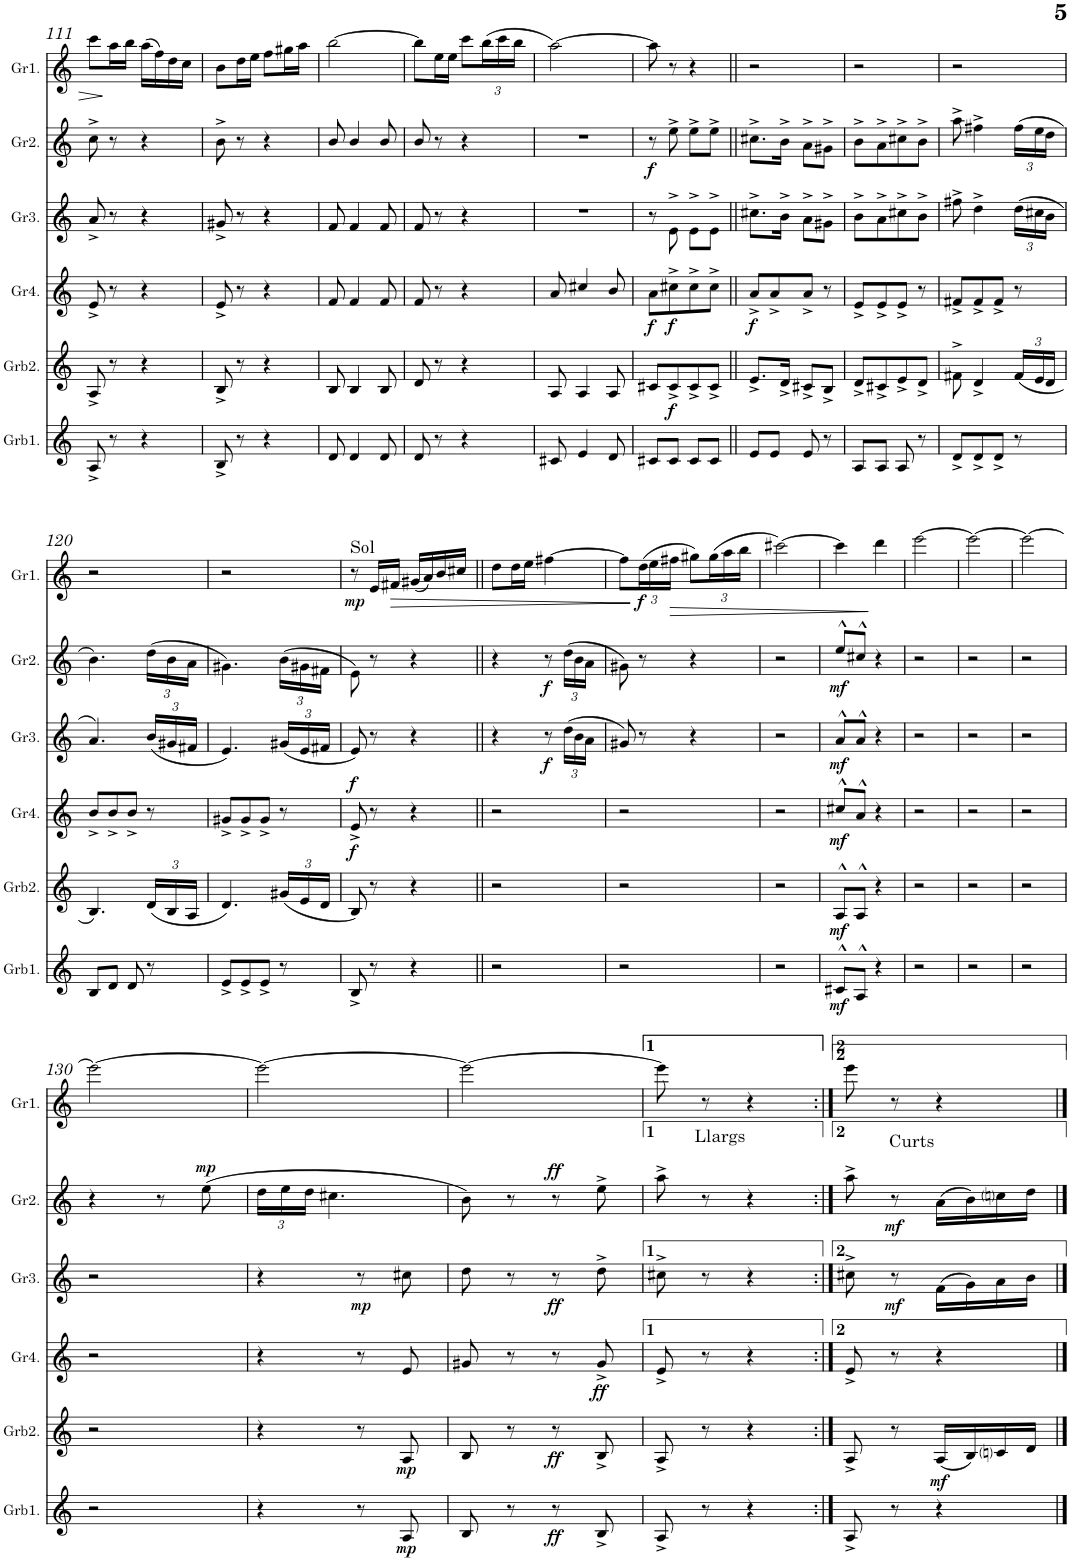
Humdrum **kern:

**kern	**dynam	**kern	**dynam	**kern	**dynam	**kern	**dynam	**kern	**dynam	**kern	**dynam
*part6	*part6	*part5	*part5	*part4	*part4	*part3	*part3	*part2	*part2	*part1	*part1
*staff6	*staff6	*staff5	*staff5	*staff4	*staff4	*staff3	*staff3	*staff2	*staff2	*staff1	*staff1
*I"Gralla baixa1	*	*I"Gralla baixa2	*	*I"Gralla4	*	*I"Gralla3	*	*I"Gralla2	*	*I"Gralla1	*
*I'Grb1.	*	*I'Grb2.	*	*I'Gr4.	*	*I'Gr3.	*	*I'Gr2.	*	*I'Gr1.	*
!!LO:PB:g=z
*clefG2	*	*clefG2	*	*clefG2	*	*clefG2	*	*clefG2	*	*clefG2	*
*k[]	*	*k[]	*	*k[]	*	*k[]	*	*k[]	*	*k[]	*
*M2/4	*	*M2/4	*	*M2/4	*	*M2/4	*	*M2/4	*	*M2/4	*
=111	=111	=111	=111	=111	=111	=111	=111	=111	=111	=111	=111
8A^/	.	8A^/	.	8e^/	.	8a^/	.	8cc^\	.	8ccc\L	.
8r	.	8r	.	8r	.	8r	.	8r	.	16aa\L	.
.	.	.	.	.	.	.	.	.	.	16bb\JJ	.
4r	.	4r	.	4r	.	4r	.	4r	.	(16aa\LL	.
.	.	.	.	.	.	.	.	.	.	16ff\)	.
.	.	.	.	.	.	.	.	.	.	16dd\	.
.	.	.	.	.	.	.	.	.	.	16cc\JJ	.
=112	=112	=112	=112	=112	=112	=112	=112	=112	=112	=112	=112
8B^/	.	8B^/	.	8e^/	.	8g#X^/	.	8b^\	.	8b\L	.
8r	.	8r	.	8r	.	8r	.	8r	.	16dd\L	.
.	.	.	.	.	.	.	.	.	.	16ee\JJ	.
4r	.	4r	.	4r	.	4r	.	4r	.	8ff\L	.
.	.	.	.	.	.	.	.	.	.	16gg#X\L	.
.	.	.	.	.	.	.	.	.	.	16aa\JJ	.
=113	=113	=113	=113	=113	=113	=113	=113	=113	=113	=113	=113
8d/	.	8B/	.	8f/	.	8f/	.	8b/	.	[2bb\	.
4d/	.	4B/	.	4f/	.	4f/	.	4b/	.	.	.
8d/	.	8B/	.	8f/	.	8f/	.	8b/	.	.	.
=114	=114	=114	=114	=114	=114	=114	=114	=114	=114	=114	=114
8d/	.	8d/	.	8f/	.	8f/	.	8b/	.	8bb\L]	.
8r	.	8r	.	8r	.	8r	.	8r	.	16ee\L	.
.	.	.	.	.	.	.	.	.	.	16ee\JJ	.
4r	.	4r	.	4r	.	4r	.	4r	.	8ccc\L	.
*	*	*	*	*	*	*	*	*	*	*Xbrackettup	*
.	.	.	.	.	.	.	.	.	.	(24bb\L	.
.	.	.	.	.	.	.	.	.	.	24ccc\	.
.	.	.	.	.	.	.	.	.	.	24bb\JJ	.
=115	=115	=115	=115	=115	=115	=115	=115	=115	=115	=115	=115
8c#X/	.	8A/	.	8a/	.	2r	.	2r	.	[2aa\)	.
4e/	.	4A/	.	4cc#X/	.	.	.	.	.	.	.
8d/	.	8A/	.	8b/	.	.	.	.	.	.	.
=116	=116	=116	=116	=116	=116	=116	=116	=116	=116	=116	=116
!	!	!	!	!	!LO:DY:b	!	!	!	!LO:DY:b	!	!
8c#X/L	.	8c#X/L	.	8a\L	f	8r	.	8r	f	8aa\]	.
!	!	!	!LO:DY:b	!	!LO:DY:b	!	!	!	!	!	!
8c#/J	.	8c#^/	f	8cc#X^\	f	8e^\	.	8ee^\	.	8r	.
8c#/L	.	8c#^/	.	8cc#^\	.	8e^\L	.	8ee^\L	.	4r	.
8c#/J	.	8c#^/J	.	8cc#^\J	.	8e^\J	.	8ee^\J	.	.	.
=117||	=117||	=117||	=117||	=117||	=117||	=117||	=117||	=117||	=117||	=117||	=117||
!	!	!	!	!	!LO:DY:b	!	!	!	!	!	!
8e/L	.	8.e^/L	.	8a^/L	f	8.cc#X^\L	.	8.cc#X^\L	.	2r	.
8e/J	.	.	.	8a^/	.	.	.	.	.	.	.
.	.	16d^/Jk	.	.	.	16b^\Jk	.	16b^\Jk	.	.	.
8e/	.	8c#X^/L	.	8a^/J	.	8a^\L	.	8a^\L	.	.	.
8r	.	8B^/J	.	8r	.	8g#X^\J	.	8g#X^\J	.	.	.
=118	=118	=118	=118	=118	=118	=118	=118	=118	=118	=118	=118
8A/L	.	8d^/L	.	8e^/L	.	8b^\L	.	8b^\L	.	2r	.
8A/J	.	8c#X^/	.	8e^/	.	8a^\	.	8a^\	.	.	.
8A/	.	8e^/	.	8e^/J	.	8cc#X^\	.	8cc#X^\	.	.	.
8r	.	8d^/J	.	8r	.	8b^\J	.	8b^\J	.	.	.
=119	=119	=119	=119	=119	=119	=119	=119	=119	=119	=119	=119
8d^/L	.	8f#X^\	.	8f#X^/L	.	8ff#X^\	.	8aa^\	.	2r	.
8d^/	.	4d^/	.	8f#^/	.	4dd^\	.	4ff#X^\	.	.	.
8d^/J	.	.	.	8f#^/J	.	.	.	.	.	.	.
*	*	*Xbrackettup	*	*	*	*Xbrackettup	*	*Xbrackettup	*	*	*
8r	.	(24f#/LL	.	8r	.	(24dd\LL	.	(24ff#\LL	.	.	.
.	.	24e/	.	.	.	24cc#X\	.	24ee\	.	.	.
.	.	24d/JJ	.	.	.	24b\JJ	.	24dd\JJ	.	.	.
!!LO:LB:g=z
=120	=120	=120	=120	=120	=120	=120	=120	=120	=120	=120	=120
8B/L	.	4.B/)	.	8b^/L	.	4.a/)	.	4.b\)	.	2r	.
8d/J	.	.	.	8b^/	.	.	.	.	.	.	.
8d/	.	.	.	8b^/J	.	.	.	.	.	.	.
8r	.	(24d/LL	.	8r	.	(24b/LL	.	(24dd\LL	.	.	.
.	.	24B/	.	.	.	24g#X/	.	24b\	.	.	.
.	.	24A/JJ	.	.	.	24f#X/JJ	.	24a\JJ	.	.	.
=121	=121	=121	=121	=121	=121	=121	=121	=121	=121	=121	=121
8e^/L	.	4.d/)	.	8g#X^/L	.	4.e/)	.	4.g#X\)	.	2r	.
8e^/	.	.	.	8g#^/	.	.	.	.	.	.	.
8e^/J	.	.	.	8g#^/J	.	.	.	.	.	.	.
8r	.	(24g#X/LL	.	8r	.	(24g#X/LL	.	(24b\LL	.	.	.
.	.	24e/	.	.	.	24e/	.	24g#X\	.	.	.
.	.	24d/JJ	.	.	.	24f#X/JJ	.	24f#X\JJ	.	.	.
=122	=122	=122	=122	=122	=122	=122	=122	=122	=122	=122	=122
!	!	!	!	!	!	!	!	!	!	!LO:TX:a:t=Sol	!
!	!	!	!	!	!LO:DY:a	!	!	!	!	!	!
!	!	!	!	!	!LO:DY:n=1:b	!	!	!	!	!	!LO:DY:b
8B^/	.	8B/)	.	8e^/	f f	8e/)	.	8e\)	.	8r	mp
8r	.	8r	.	8r	.	8r	.	8r	.	16e/LL	.
!	!	!	!	!	!	!	!	!	!	!	!LO:HP:b
.	.	.	.	.	.	.	.	.	.	16f#X/JJ	>
4r	.	4r	.	4r	.	4r	.	4r	.	(16g#X/LL	.
.	.	.	.	.	.	.	.	.	.	16a/)	.
.	.	.	.	.	.	.	.	.	.	16b/	.
.	.	.	.	.	.	.	.	.	.	16cc#X/JJ	.
=123||	=123||	=123||	=123||	=123||	=123||	=123||	=123||	=123||	=123||	=123||	=123||
2r	.	2r	.	2r	.	4r	.	4r	.	8dd\L	.
.	.	.	.	.	.	.	.	.	.	16dd\L	.
.	.	.	.	.	.	.	.	.	.	16ee\JJ	.
!	!	!	!	!	!	!	!LO:DY:b	!	!LO:DY:b	!	!
.	.	.	.	.	.	8r	f	8r	f	[4ff#X\	.
.	.	.	.	.	.	(24dd\LL	.	(24dd\LL	.	.	.
.	.	.	.	.	.	24b\	.	24b\	.	.	.
.	.	.	.	.	.	24a\JJ	.	24a\JJ	.	.	.
=124	=124	=124	=124	=124	=124	=124	=124	=124	=124	=124	=124
2r	.	2r	.	2r	.	8g#X/)	.	8g#X\)	.	8ff#\L]	.
!	!	!	!	!	!	!	!	!	!	!	!LO:DY:n=1:b
.	.	.	.	.	.	8r	.	8r	.	(24dd\L	] f
.	.	.	.	.	.	.	.	.	.	24ee\	.
!	!	!	!	!	!	!	!	!	!	!	!LO:HP:b
.	.	.	.	.	.	.	.	.	.	24ff#X\JJ	>
.	.	.	.	.	.	4r	.	4r	.	8gg#X\L)	.
.	.	.	.	.	.	.	.	.	.	(24gg#\L	.
.	.	.	.	.	.	.	.	.	.	24aa\	.
.	.	.	.	.	.	.	.	.	.	24bb\JJ	.
=125	=125	=125	=125	=125	=125	=125	=125	=125	=125	=125	=125
2r	.	2r	.	2r	.	2r	.	2r	.	[2ccc#X\)	.
=126	=126	=126	=126	=126	=126	=126	=126	=126	=126	=126	=126
!	!LO:DY:b	!	!LO:DY:b	!	!LO:DY:b	!	!LO:DY:b	!	!LO:DY:b	!	!
8c#X^^/L	mf	8A^^/L	mf	8cc#X^^/L	mf	8a^^/L	mf	8ee^^/L	mf	4ccc#\]	.
8A^^/J	.	8A^^/J	.	8a^^/J	.	8a^^/J	.	8cc#X^^/J	.	.	.
4r	.	4r	.	4r	.	4r	.	4r	.	4ddd\	]
=127	=127	=127	=127	=127	=127	=127	=127	=127	=127	=127	=127
2r	.	2r	.	2r	.	2r	.	2r	.	[2eee\	.
=128	=128	=128	=128	=128	=128	=128	=128	=128	=128	=128	=128
2r	.	2r	.	2r	.	2r	.	2r	.	2eee\_	.
=129	=129	=129	=129	=129	=129	=129	=129	=129	=129	=129	=129
2r	.	2r	.	2r	.	2r	.	2r	.	2eee\_	.
!!LO:LB:g=z
=130	=130	=130	=130	=130	=130	=130	=130	=130	=130	=130	=130
2r	.	2r	.	2r	.	2r	.	4r	.	2eee\_	.
.	.	.	.	.	.	.	.	8r	.	.	.
!	!	!	!	!	!	!	!	!	!LO:DY:a	!	!
.	.	.	.	.	.	.	.	(8ee\	mp	.	.
=131	=131	=131	=131	=131	=131	=131	=131	=131	=131	=131	=131
4r	.	4r	.	4r	.	4r	.	24dd\LL	.	2eee\_	.
.	.	.	.	.	.	.	.	24ee\	.	.	.
.	.	.	.	.	.	.	.	24dd\JJ	.	.	.
.	.	.	.	.	.	.	.	4.cc#X\	.	.	.
!	!	!	!	!	!	!	!LO:DY:b	!	!	!	!
8r	.	8r	.	8r	.	8r	mp	.	.	.	.
!	!LO:DY:b	!	!LO:DY:b	!	!	!	!	!	!	!	!
8A/	mp	8A/	mp	8e/	.	8cc#X\	.	.	.	.	.
=132	=132	=132	=132	=132	=132	=132	=132	=132	=132	=132	=132
8B/	.	8B/	.	8g#X/	.	8dd\	.	8b\)	.	2eee\_	.
8r	.	8r	.	8r	.	8r	.	8r	.	.	.
!	!LO:DY:b	!	!LO:DY:b	!	!	!	!LO:DY:b	!	!LO:DY:a	!	!
8r	ff	8r	ff	8r	.	8r	ff	8r	ff	.	.
!	!	!	!	!	!LO:DY:b	!	!	!	!	!	!
8B^/	.	8B^/	.	8g#^/	ff	8dd^\	.	8ee^\	.	.	.
=133	=133	=133	=133	=133	=133	=133	=133	=133	=133	=133	=133
8A^/	.	8A^/	.	8e^/	.	8cc#X^\	.	8aa^\	.	8eee\]	.
!	!	!	!	!	!	!	!	!LO:TX:a:t=Llargs	!	!	!
8r	.	8r	.	8r	.	8r	.	8r	.	8r	.
4r	.	4r	.	4r	.	4r	.	4r	.	4r	.
=134:|!	=134:|!	=134:|!	=134:|!	=134:|!	=134:|!	=134:|!	=134:|!	=134:|!	=134:|!	=134:|!	=134:|!
8A^/	.	8A^/	.	8e^/	.	8cc#X^\	.	8aa^\	.	8eee\	.
!	!	!	!	!	!	!	!	!LO:TX:a:t=Curts	!	!	!
!	!	!	!	!	!	!	!LO:DY:b	!	!LO:DY:b	!	!
8r	.	8r	.	8r	.	8r	mf	8r	mf	8r	.
!	!	!	!LO:DY:b	!	!	!	!	!	!	!	!
4r	.	(16A/LL	mf	4r	.	(16f\LL	.	(16a\LL	.	4r	.
.	.	16B/)	.	.	.	16g\)	.	16b\)	.	.	.
.	.	16cni/	.	.	.	16a\	.	16ccni\	.	.	.
.	.	16d/JJ	.	.	.	16b\JJ	.	16dd\JJ	.	.	.
==	==	==	==	==	==	==	==	==	==	==	==
*-	*-	*-	*-	*-	*-	*-	*-	*-	*-	*-	*-
